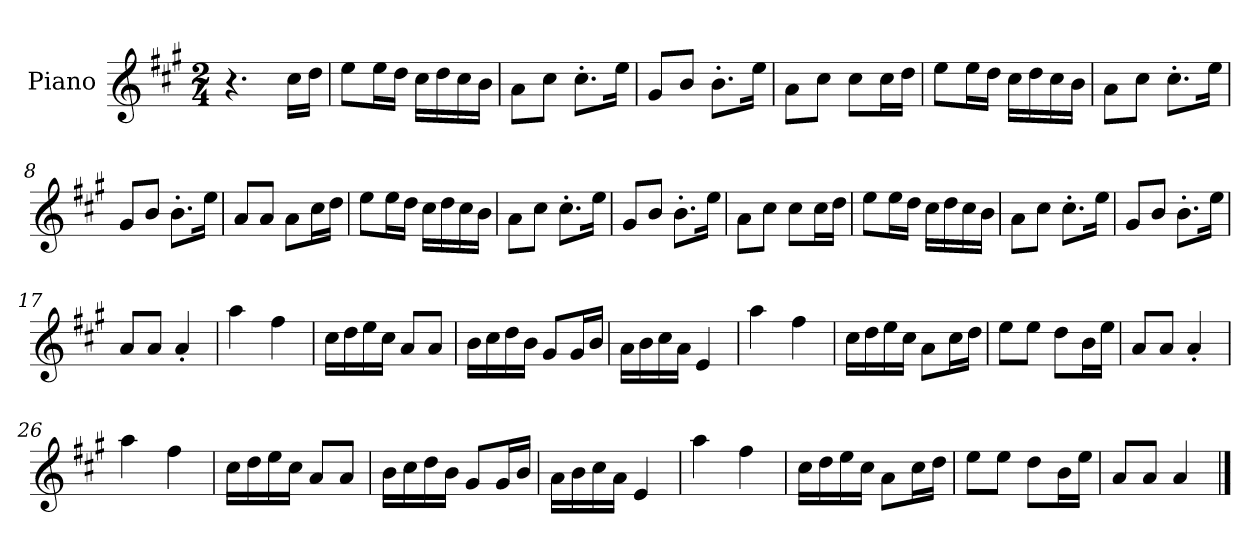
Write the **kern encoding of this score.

**kern
*part1
*staff1
*I"Piano
*I'Pno
*clefG2
*k[f#c#g#]
*M2/4
=1
4.r
16cc#\LL
16dd\JJ
=2
8ee\L
16ee\L
16dd\JJ
16cc#\LL
16dd\
16cc#\
16b\JJ
=3
8a\L
8cc#\J
8.cc#'\L
16ee\Jk
=4
8g#/L
8b/J
8.b'\L
16ee\Jk
=5
8a\L
8cc#\J
8cc#\L
16cc#\L
16dd\JJ
=6
8ee\L
16ee\L
16dd\JJ
16cc#\LL
16dd\
16cc#\
16b\JJ
=7
8a\L
8cc#\J
8.cc#'\L
16ee\Jk
=8
8g#/L
8b/J
8.b'\L
16ee\Jk
=9
8a/L
8a/J
8a\L
16cc#\L
16dd\JJ
=10
8ee\L
16ee\L
16dd\JJ
16cc#\LL
16dd\
16cc#\
16b\JJ
=11
8a\L
8cc#\J
8.cc#'\L
16ee\Jk
=12
8g#/L
8b/J
8.b'\L
16ee\Jk
=13
8a\L
8cc#\J
8cc#\L
16cc#\L
16dd\JJ
=14
8ee\L
16ee\L
16dd\JJ
16cc#\LL
16dd\
16cc#\
16b\JJ
=15
8a\L
8cc#\J
8.cc#'\L
16ee\Jk
=16
8g#/L
8b/J
8.b'\L
16ee\Jk
=17
8a/L
8a/J
4a'/
=18
4aa\
4ff#\
=19
16cc#\LL
16dd\
16ee\
16cc#\JJ
8a/L
8a/J
=20
16b\LL
16cc#\
16dd\
16b\JJ
8g#/L
16g#/L
16b/JJ
=21
16a\LL
16b\
16cc#\
16a\JJ
4e/
=22
4aa\
4ff#\
=23
16cc#\LL
16dd\
16ee\
16cc#\JJ
8a\L
16cc#\L
16dd\JJ
=24
8ee\L
8ee\J
8dd\L
16b\L
16ee\JJ
=25
8a/L
8a/J
4a'/
=26
4aa\
4ff#\
=27
16cc#\LL
16dd\
16ee\
16cc#\JJ
8a/L
8a/J
=28
16b\LL
16cc#\
16dd\
16b\JJ
8g#/L
16g#/L
16b/JJ
=29
16a\LL
16b\
16cc#\
16a\JJ
4e/
=30
4aa\
4ff#\
=31
16cc#\LL
16dd\
16ee\
16cc#\JJ
8a\L
16cc#\L
16dd\JJ
=32
8ee\L
8ee\J
8dd\L
16b\L
16ee\JJ
=33
8a/L
8a/J
4a/
==
*-
